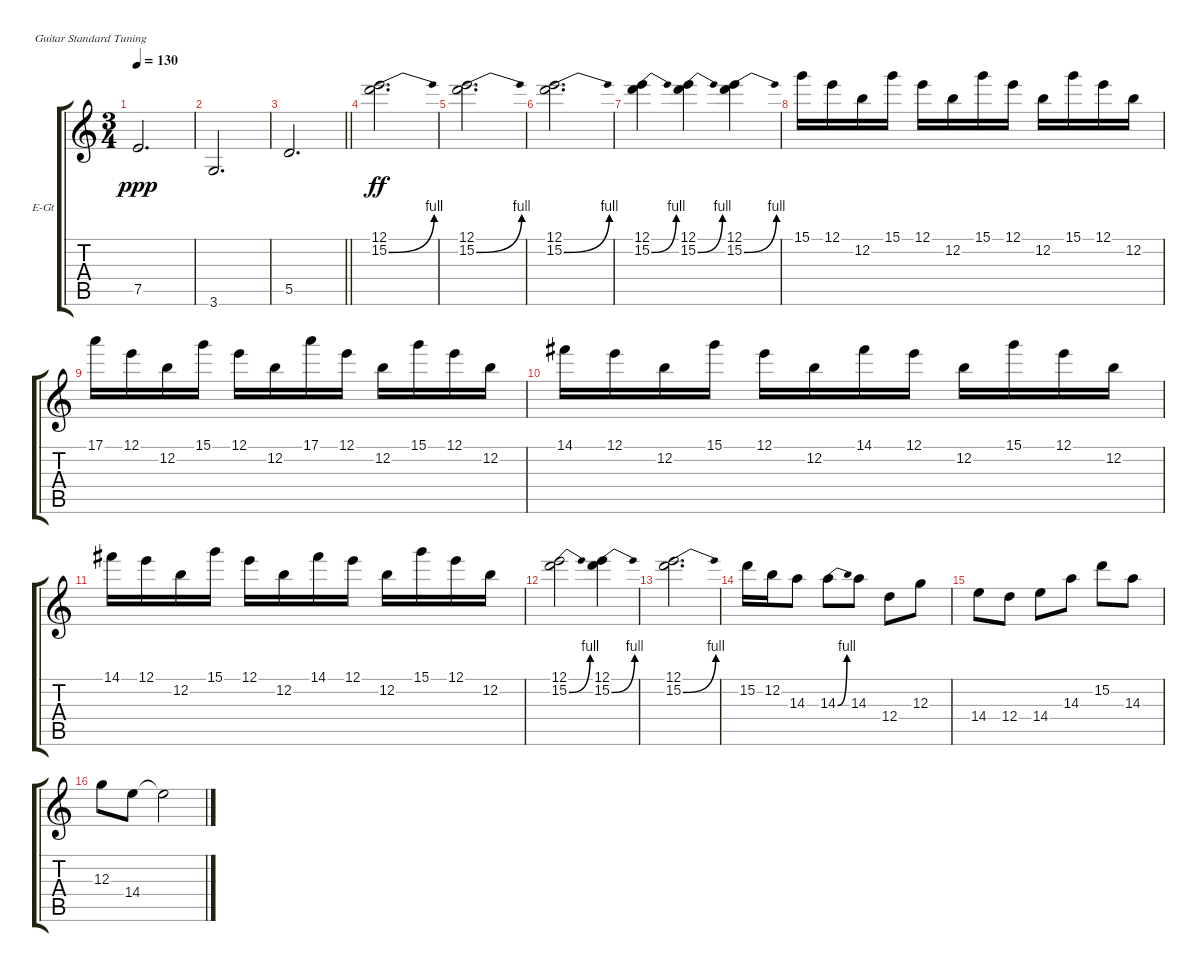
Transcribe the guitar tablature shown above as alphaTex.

\defaultSystemsLayout 4
\bracketExtendMode groupsimilarinstruments
\firstSystemTrackNameOrientation horizontal
\otherSystemsTrackNameOrientation horizontal
\chordDiagramsInScore
\track ("Lead Guitar" "E-Gt") {instrument distortionguitar}
\staff {score tabs}
\tuning (E4 B3 G3 D3 A2 E2)
\ts (3 4)
\tempo 130
\clef g2
\ks c
7.5.2{d dy ppp} |
3.6.2{d} |
\barLineRight lightlight
5.5.2{d} |
(15.2{be (bend 0 0 15 4)} 12.1).2{d dy ff} |
(15.2{be (bend 0 0 15 4)} 12.1).2{d} |
(15.2{be (bend 0 0 15 4)} 12.1).2{d} |
(15.2{be (bend 0 0 15 4)} 12.1).4 (15.2{be (bend 0 0 15 4)} 12.1).4 (15.2{be (bend 0 0 15 4)} 12.1).4 |
15.1.16 12.1.16 12.2.16 15.1.16 12.1.16 12.2.16 15.1.16 12.1.16 12.2.16 15.1.16 12.1.16 12.2.16 |
17.1.16 12.1.16 12.2.16 15.1.16 12.1.16 12.2.16 17.1.16 12.1.16 12.2.16 15.1.16 12.1.16 12.2.16 |
14.1.16 12.1.16 12.2.16 15.1.16 12.1.16 12.2.16 14.1.16 12.1.16 12.2.16 15.1.16 12.1.16 12.2.16 |
14.1.16 12.1.16 12.2.16 15.1.16 12.1.16 12.2.16 14.1.16 12.1.16 12.2.16 15.1.16 12.1.16 12.2.16 |
(15.2{be (bend 0 0 15 4)} 12.1).2 (15.2{be (bend 0 0 15 4)} 12.1).4 |
(15.2{be (bend 0 0 15 4)} 12.1).2{d} |
15.2.16 12.2.16 14.3.8 14.3{be (bend 0 0 15 4)}.8 14.3.8 12.4.8 12.3.8 |
14.4.8 12.4.8 14.4.8 14.3.8 15.2.8 14.3.8 |
12.3.8 14.4.8 14.4{t}.2
